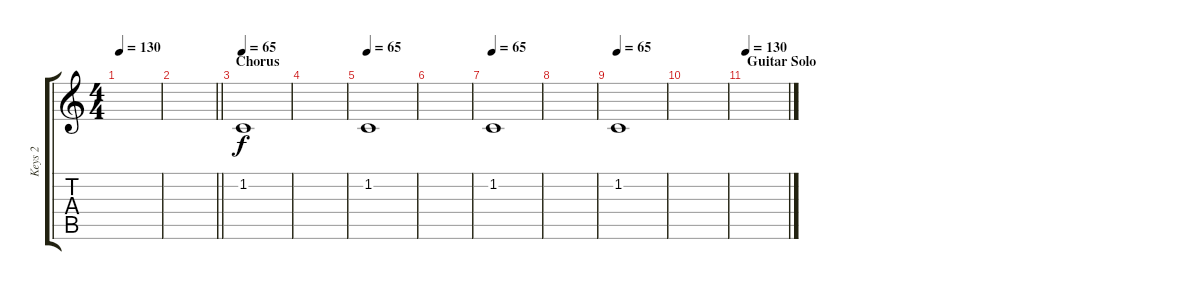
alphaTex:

\track ("Keys 2" "Keys 2") {instrument lead2sawtooth}
\staff {score tabs}
\tuning (E4 B3 G3 D3 A2 E2) {hide}
\ts (4 4)
\tempo 130
\clef g2
\ks c
|
\barLineRight lightlight
|
\section ("" "Chorus ")
\tempo 65
1.2.1 |
|
\tempo 65
1.2.1 |
|
\tempo 65
1.2.1 |
|
\tempo 65
1.2.1 |
|
\section ("" "Guitar Solo")
\tempo 130
